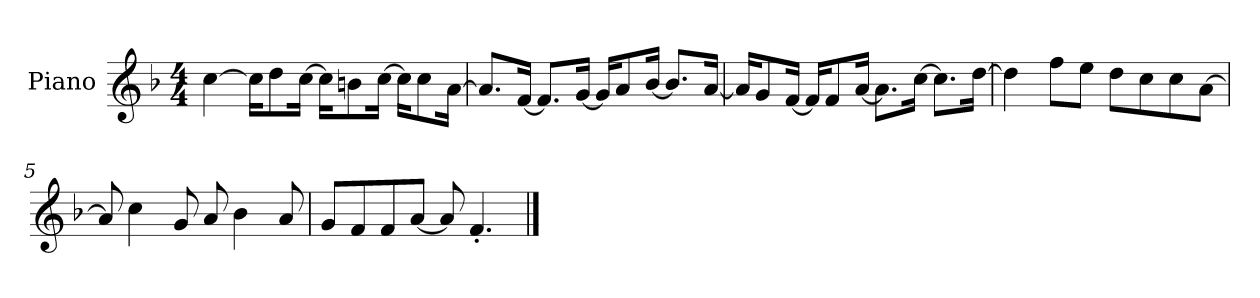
**kern
*part1
*staff1
*I"Piano
*I'P-no
*clefG2
*k[b-]
*M4/4
*MM90
=1
[4cc\
16cc\KL]
8dd\
[16cc\Jk
16cc\KL]
8bn\
[16cc\Jk
16cc\KL]
8cc\
[16a\Jk
=2
8.a/L]
[16f/Jk
8.f/L]
[16g/Jk
16g/KL]
8a/
[16b-/Jk
8.b-/L]
[16a/Jk
=3
16a/KL]
8g/
[16f/Jk
16f/KL]
8f/
[16a/Jk
8.a\L]
[16cc\Jk
8.cc\L]
[16dd\Jk
=4
4dd\]
8ff\L
8ee\J
8dd\L
8cc\
8cc\
[8a\J
!!LO:LB:g=z
=5
8a/]
4cc\
8g/
8a/
4b-\
8a/
=6
8g/L
8f/
8f/
[8a/J
8a/]
4.f'/
==
*-
